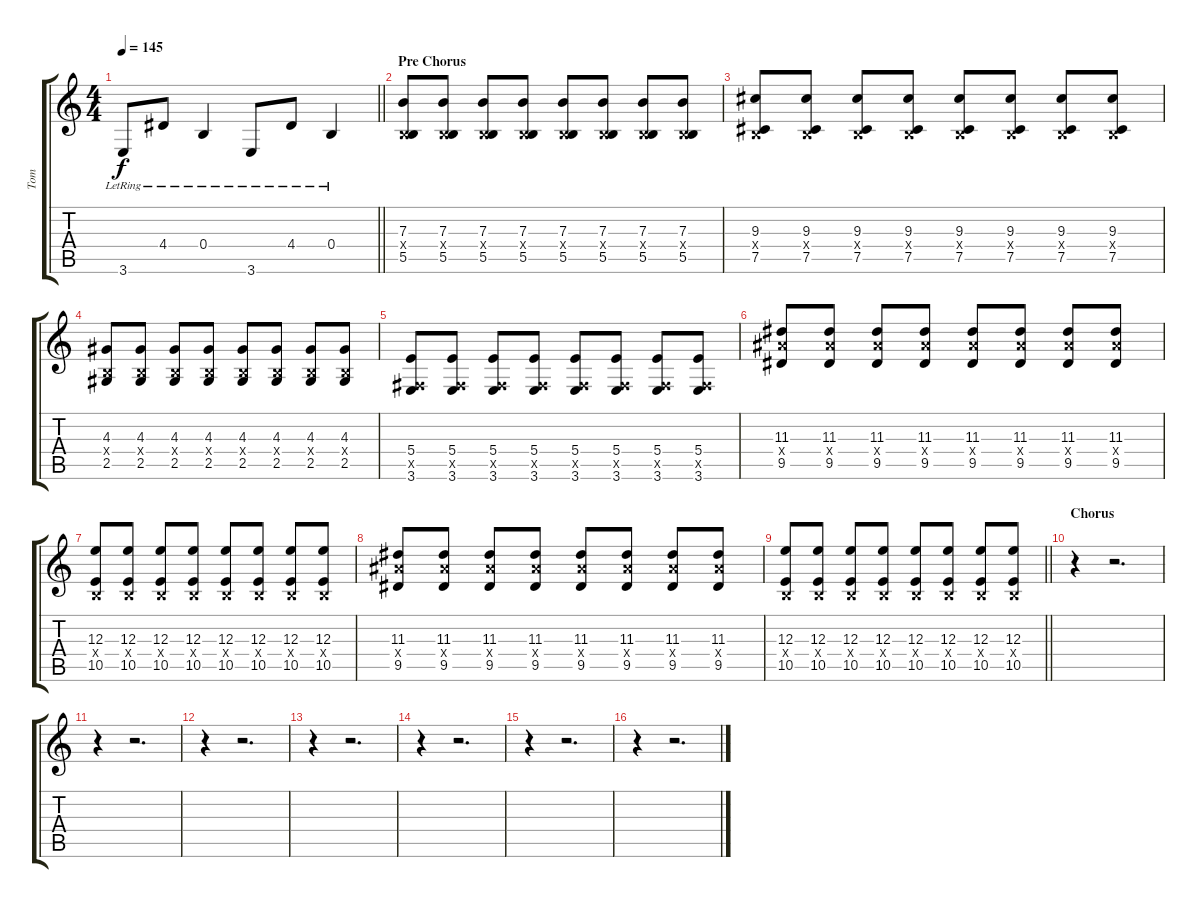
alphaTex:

\track ("Tom" "Tom") {instrument electricguitarclean}
\staff {score tabs}
\tuning (Db4 A3 E3 B2 Gb2 Db2) {hide}
\ts (4 4)
\tempo 145
\clef g2
\barLineRight lightlight
\ks c
3.6{lr}.8{dy f} 4.4{lr}.8 0.4{lr}.4 3.6{lr}.8 4.4{lr}.8 0.4{lr}.4 |
\section ("" "Pre Chorus")
(7.3 0.4{x} 5.5).8 (7.3 0.4{x} 5.5).8 (7.3 0.4{x} 5.5).8 (7.3 0.4{x} 5.5).8 (7.3 0.4{x} 5.5).8 (7.3 0.4{x} 5.5).8 (7.3 0.4{x} 5.5).8 (7.3 0.4{x} 5.5).8 |
(9.3 0.4{x} 7.5).8 (9.3 0.4{x} 7.5).8 (9.3 0.4{x} 7.5).8 (9.3 0.4{x} 7.5).8 (9.3 0.4{x} 7.5).8 (9.3 0.4{x} 7.5).8 (9.3 0.4{x} 7.5).8 (9.3 0.4{x} 7.5).8 |
(4.3 0.4{x} 2.5).8 (4.3 0.4{x} 2.5).8 (4.3 0.4{x} 2.5).8 (4.3 0.4{x} 2.5).8 (4.3 0.4{x} 2.5).8 (4.3 0.4{x} 2.5).8 (4.3 0.4{x} 2.5).8 (4.3 0.4{x} 2.5).8 |
(5.4 0.5{x} 3.6).8 (5.4 0.5{x} 3.6).8 (5.4 0.5{x} 3.6).8 (5.4 0.5{x} 3.6).8 (5.4 0.5{x} 3.6).8 (5.4 0.5{x} 3.6).8 (5.4 0.5{x} 3.6).8 (5.4 0.5{x} 3.6).8 |
(11.3 11.4{x} 9.5).8 (11.3 11.4{x} 9.5).8 (11.3 11.4{x} 9.5).8 (11.3 11.4{x} 9.5).8 (11.3 11.4{x} 9.5).8 (11.3 11.4{x} 9.5).8 (11.3 11.4{x} 9.5).8 (11.3 11.4{x} 9.5).8 |
(12.3 0.4{x} 10.5).8 (12.3 0.4{x} 10.5).8 (12.3 0.4{x} 10.5).8 (12.3 0.4{x} 10.5).8 (12.3 0.4{x} 10.5).8 (12.3 0.4{x} 10.5).8 (12.3 0.4{x} 10.5).8 (12.3 0.4{x} 10.5).8 |
(11.3 11.4{x} 9.5).8 (11.3 11.4{x} 9.5).8 (11.3 11.4{x} 9.5).8 (11.3 11.4{x} 9.5).8 (11.3 11.4{x} 9.5).8 (11.3 11.4{x} 9.5).8 (11.3 11.4{x} 9.5).8 (11.3 11.4{x} 9.5).8 |
\barLineRight lightlight
(12.3 0.4{x} 10.5).8 (12.3 0.4{x} 10.5).8 (12.3 0.4{x} 10.5).8 (12.3 0.4{x} 10.5).8 (12.3 0.4{x} 10.5).8 (12.3 0.4{x} 10.5).8 (12.3 0.4{x} 10.5).8 (12.3 0.4{x} 10.5).8 |
\section ("" "Chorus")
r.4 r.2{d} |
r.4 r.2{d} |
r.4 r.2{d} |
r.4 r.2{d} |
r.4 r.2{d} |
r.4 r.2{d} |
r.4 r.2{d}
